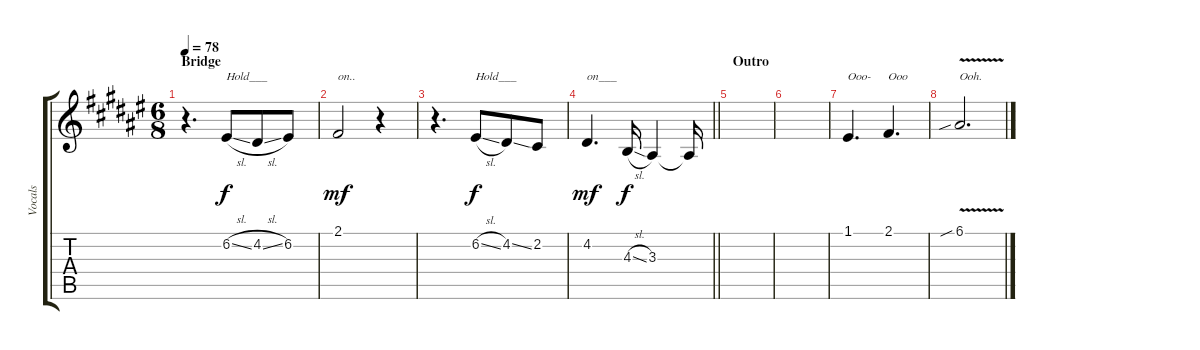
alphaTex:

\track ("Vocals" "Vocals") {instrument oboe}
\staff {score tabs}
\tuning (E4 B3 G3 D3 A2 E2) {hide}
\ts (6 8)
\section ("" "Bridge")
\tempo 78
\clef g2
\ks d#minor
r.4{d dy f} 6.2{sl}.8{txt "Hold___"} 4.2{sl}.8 6.2.8 |
2.1.2{txt "on.." dy mf} r.4 |
r.4{d} 6.2{sl}.8{txt "Hold___" dy f} 4.2{ss}.8 2.2.8 |
\barLineRight lightlight
4.2.4{d txt "on___" dy mf} 4.3{sl}.16{dy f} 3.3.4 3.3{t}.16 |
\section ("" "Outro")
|
|
1.1.4{d txt "Ooo-"} 2.1.4{d txt "Ooo"} |
6.1{v sib}.2{d txt "Ooh."}
